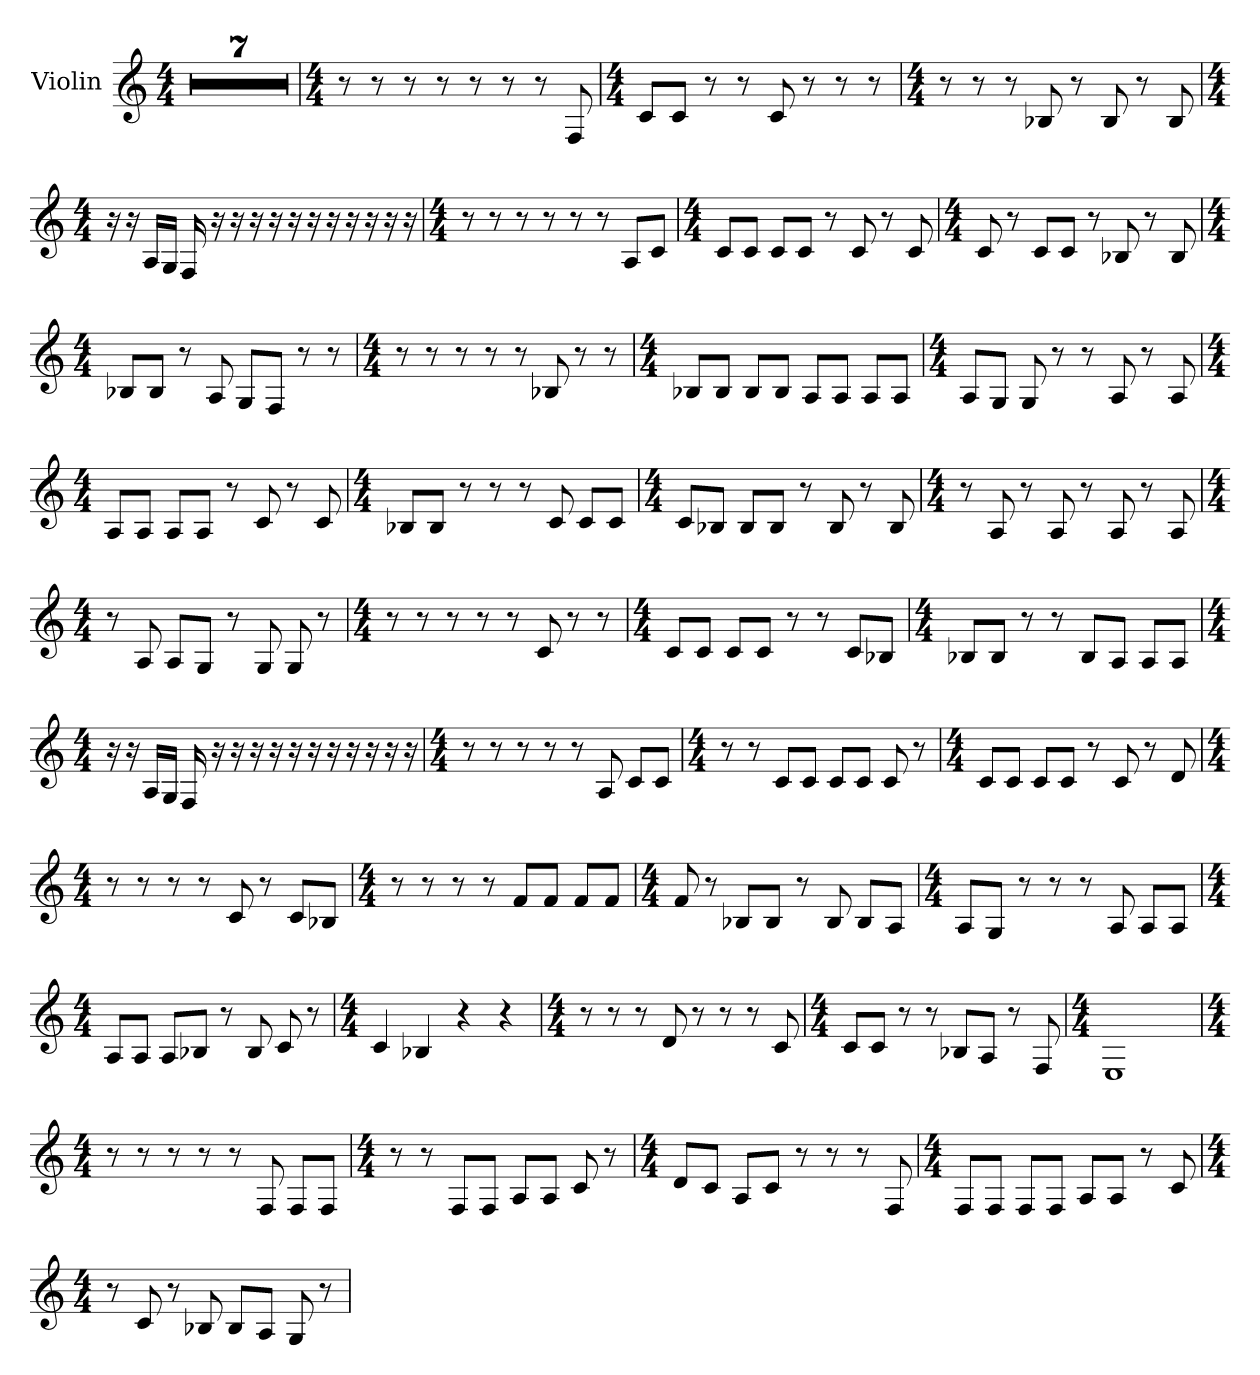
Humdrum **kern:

**kern
*part1
*staff1
*I"Violin
*I'Vln
*M4/4
=
1r
=
*M4/4
1r
=
*M4/4
1r
=
*M4/4
1r
=
*M4/4
1r
=
*M4/4
1r
=
*M4/4
1r
=
*M4/4
8r
8r
8r
8r
8r
8r
8r
8F
=
*M4/4
8cL
8cJ
8r
8r
8c
8r
8r
8r
=
*M4/4
8r
8r
8r
8B-X
8r
8B-
8r
8B-
=
*M4/4
16r
16r
16ALL
16GJJ
16F
16r
16r
16r
16r
16r
16r
16r
16r
16r
16r
16r
=
*M4/4
8r
8r
8r
8r
8r
8r
8AL
8cJ
=
*M4/4
8cL
8cJ
8cL
8cJ
8r
8c
8r
8c
=
*M4/4
8c
8r
8cL
8cJ
8r
8B-X
8r
8B-
=
*M4/4
8B-XL
8B-J
8r
8A
8GL
8FJ
8r
8r
=
*M4/4
8r
8r
8r
8r
8r
8B-X
8r
8r
=
*M4/4
8B-XL
8B-J
8B-L
8B-J
8AL
8AJ
8AL
8AJ
=
*M4/4
8AL
8GJ
8G
8r
8r
8A
8r
8A
=
*M4/4
8AL
8AJ
8AL
8AJ
8r
8c
8r
8c
=
*M4/4
8B-XL
8B-J
8r
8r
8r
8c
8cL
8cJ
=
*M4/4
8cL
8B-XJ
8B-L
8B-J
8r
8B-
8r
8B-
=
*M4/4
8r
8A
8r
8A
8r
8A
8r
8A
=
*M4/4
8r
8A
8AL
8GJ
8r
8G
8G
8r
=
*M4/4
8r
8r
8r
8r
8r
8c
8r
8r
=
*M4/4
8cL
8cJ
8cL
8cJ
8r
8r
8cL
8B-XJ
=
*M4/4
8B-XL
8B-J
8r
8r
8B-L
8AJ
8AL
8AJ
=
*M4/4
16r
16r
16ALL
16GJJ
16F
16r
16r
16r
16r
16r
16r
16r
16r
16r
16r
16r
=
*M4/4
8r
8r
8r
8r
8r
8A
8cL
8cJ
=
*M4/4
8r
8r
8cL
8cJ
8cL
8cJ
8c
8r
=
*M4/4
8cL
8cJ
8cL
8cJ
8r
8c
8r
8d
=
*M4/4
8r
8r
8r
8r
8c
8r
8cL
8B-XJ
=
*M4/4
8r
8r
8r
8r
8fL
8fJ
8fL
8fJ
=
*M4/4
8f
8r
8B-XL
8B-J
8r
8B-
8B-L
8AJ
=
*M4/4
8AL
8GJ
8r
8r
8r
8A
8AL
8AJ
=
*M4/4
8AL
8AJ
8AL
8B-XJ
8r
8B-
8c
8r
=
*M4/4
4c
4B-X
4r
4r
=
*M4/4
8r
8r
8r
8d
8r
8r
8r
8c
=
*M4/4
8cL
8cJ
8r
8r
8B-XL
8AJ
8r
8F
=
*M4/4
1E
=
*M4/4
8r
8r
8r
8r
8r
8F
8FL
8FJ
=
*M4/4
8r
8r
8FL
8FJ
8AL
8AJ
8c
8r
=
*M4/4
8dL
8cJ
8AL
8cJ
8r
8r
8r
8F
=
*M4/4
8FL
8FJ
8FL
8FJ
8AL
8AJ
8r
8c
=
*M4/4
8r
8c
8r
8B-X
8B-L
8AJ
8G
8r
=
*-
